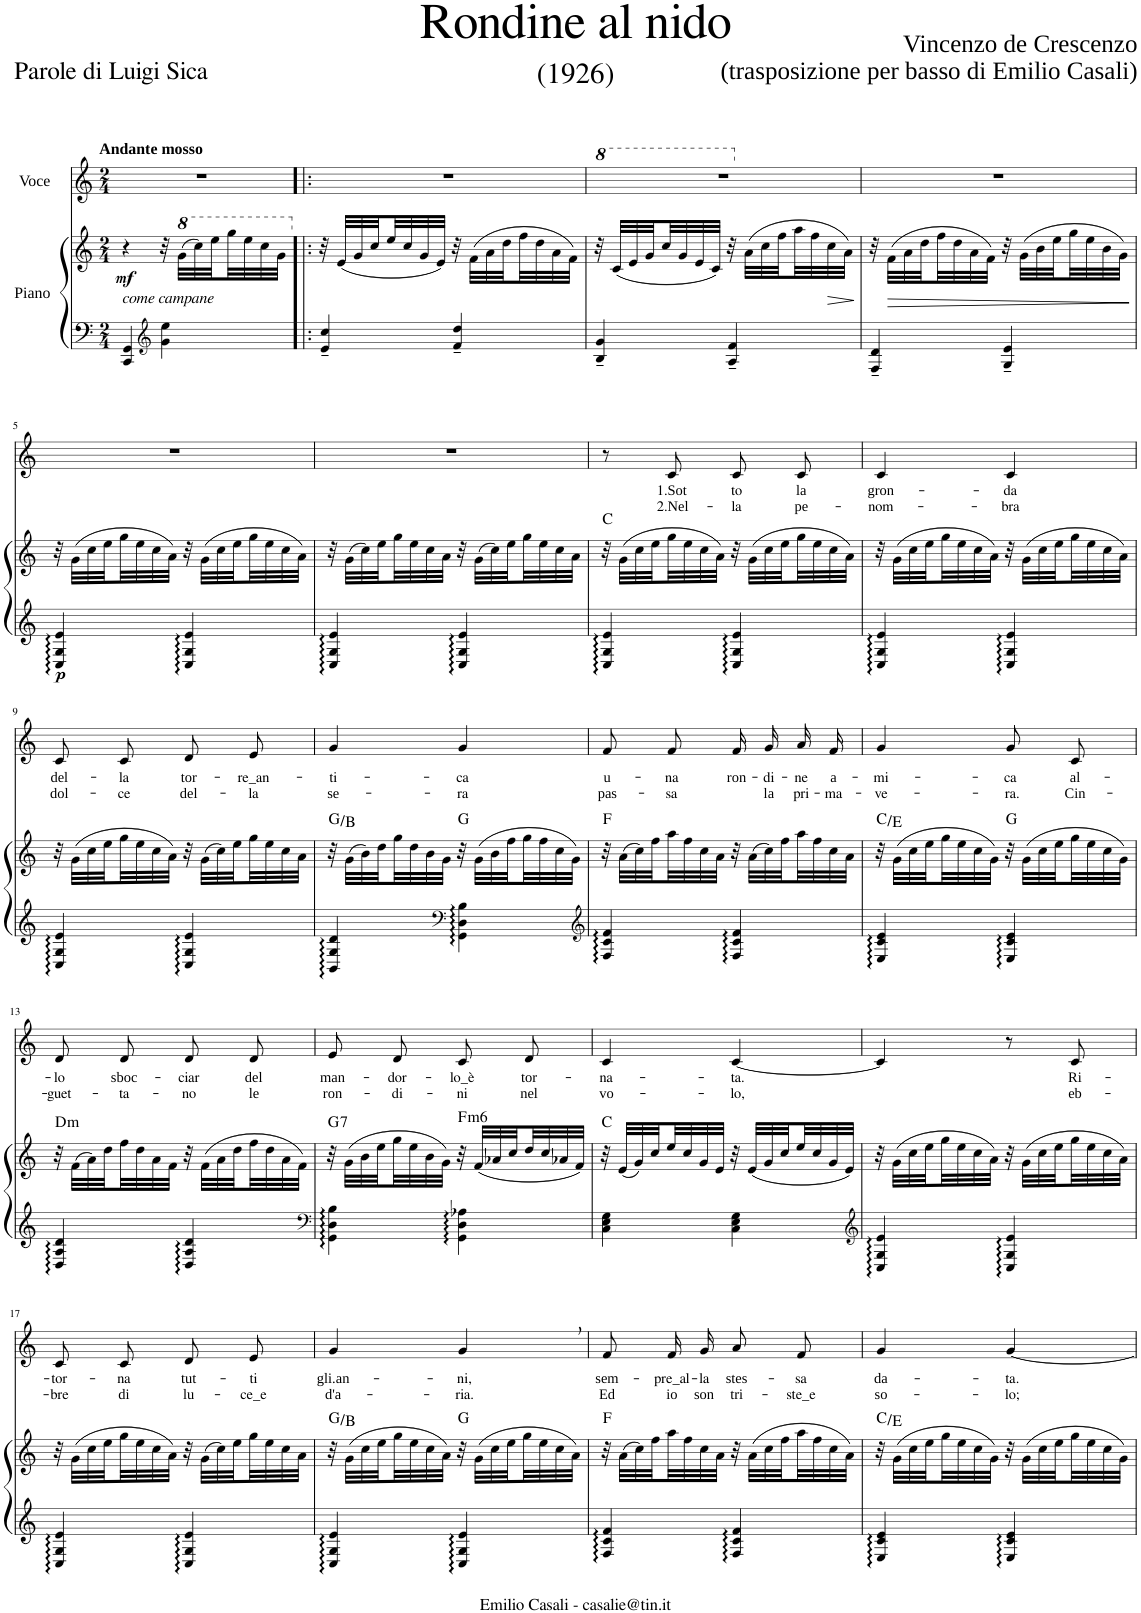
**kern	**kern	**dynam	**harte	**kern	**text	**text
*part2	*part2	*part2	*part2	*part1	*part1	*part1
*staff3	*staff2	*staff2/3	*	*staff1	*staff1	*staff1
*I"Piano	*	*	*	*I"Voce	*	*
*I'Pno	*	*	*	*	*	*
*clefF4	*clefG2	*	*	*clefG2	*	*
*k[]	*k[]	*	*	*k[]	*	*
*M2/4	*M2/4	*	*	*M2/4	*	*
=1	=1	=1	=1	=1	=1	=1
!	!	!	!	!LO:TX:a:B:t=Andante mosso	!	!
!LO:TX:a:i:t=come campane	!	!	!	!	!	!
!	!	!LO:DY:b	!	!	!	!
4CC/ 4GG/	4r	mf	.	2r	.	.
*clefG2	*	*	*	*	*	*
4g\ 4ee\	32r	.	.	.	.	.
*	*8va	*	*	*	*	*
.	(32gg\LLL	.	.	.	.	.
.	32ccc\)	.	.	.	.	.
.	32eee\	.	.	.	.	.
.	32ggg\	.	.	.	.	.
.	32eee\	.	.	.	.	.
.	32ccc\	.	.	.	.	.
.	32gg\JJJ	.	.	.	.	.
=2!|:	=2!|:	=2!|:	=2!|:	=2!|:	=2!|:	=2!|:
*	*X8va	*	*	*	*	*
4e/~ 4cc/~	32r	.	.	2r	.	.
.	(32e/LLL	.	.	.	.	.
.	32g/	.	.	.	.	.
.	32cc/	.	.	.	.	.
.	32ee/	.	.	.	.	.
.	32cc/	.	.	.	.	.
.	32g/	.	.	.	.	.
.	32e/JJJ)	.	.	.	.	.
4f/~ 4dd/~	32r	.	.	.	.	.
.	(32f\LLL	.	.	.	.	.
.	32a\	.	.	.	.	.
.	32dd\	.	.	.	.	.
.	32ff\	.	.	.	.	.
.	32dd\	.	.	.	.	.
.	32a\	.	.	.	.	.
.	32f\JJJ)	.	.	.	.	.
=3	=3	=3	=3	=3	=3	=3
*	*	*	*	*8va	*	*
4B/~ 4g/~	32r	.	.	2r	.	.
.	(32c/LLL	.	.	.	.	.
.	32e/	.	.	.	.	.
.	32g/	.	.	.	.	.
.	32cc/	.	.	.	.	.
.	32g/	.	.	.	.	.
.	32e/	.	.	.	.	.
.	32c/JJJ)	.	.	.	.	.
4A/~ 4f/~	32r	.	.	.	.	.
.	(32a\LLL	.	.	.	.	.
.	32cc\	.	.	.	.	.
.	32ff\	.	.	.	.	.
.	32aa\	.	.	.	.	.
.	32ff\	.	.	.	.	.
!	!	!LO:HP:b	!	!	!	!
.	32cc\	>	.	.	.	.
.	32a\JJJ)	.	.	.	.	.
.	.	]	.	.	.	.
=4	=4	=4	=4	=4	=4	=4
*	*	*	*	*X8va	*	*
4F/~ 4d/~	32r	.	.	2r	.	.
!	!	!LO:HP:b	!	!	!	!
.	(32f\LLL	>	.	.	.	.
.	32a\	.	.	.	.	.
.	32dd\	.	.	.	.	.
.	32ff\	.	.	.	.	.
.	32dd\	.	.	.	.	.
.	32a\	.	.	.	.	.
.	32f\JJJ)	.	.	.	.	.
4G/~ 4e/~	32r	.	.	.	.	.
.	(32g\LLL	.	.	.	.	.
.	32b\	.	.	.	.	.
.	32ee\	.	.	.	.	.
.	32gg\	.	.	.	.	.
.	32ee\	.	.	.	.	.
.	32b\	.	.	.	.	.
.	32g\JJJ)	.	.	.	.	.
.	.	]	.	.	.	.
!!LO:LB:g=z
=5	=5	=5	=5	=5	=5	=5
!	!	!LO:DY:b=2	!	!	!	!
4C/ 4G/ 4e/	32r	p	.	2r	.	.
.	(32g\LLL	.	.	.	.	.
.	32cc\	.	.	.	.	.
.	32ee\	.	.	.	.	.
.	32gg\	.	.	.	.	.
.	32ee\	.	.	.	.	.
.	32cc\	.	.	.	.	.
.	32a\JJJ)	.	.	.	.	.
4C/ 4G/ 4e/	32r	.	.	.	.	.
.	(32g\LLL	.	.	.	.	.
.	32cc\	.	.	.	.	.
.	32ee\	.	.	.	.	.
.	32gg\	.	.	.	.	.
.	32ee\	.	.	.	.	.
.	32cc\	.	.	.	.	.
.	32a\JJJ)	.	.	.	.	.
=6	=6	=6	=6	=6	=6	=6
4C/ 4G/ 4e/	32r	.	.	2r	.	.
.	(32g\LLL	.	.	.	.	.
.	32cc\)	.	.	.	.	.
.	32ee\	.	.	.	.	.
.	32gg\	.	.	.	.	.
.	32ee\	.	.	.	.	.
.	32cc\	.	.	.	.	.
.	32a\JJJ	.	.	.	.	.
4C/ 4G/ 4e/	32r	.	.	.	.	.
.	(32g\LLL	.	.	.	.	.
.	32cc\)	.	.	.	.	.
.	32ee\	.	.	.	.	.
.	32gg\	.	.	.	.	.
.	32ee\	.	.	.	.	.
.	32cc\	.	.	.	.	.
.	32a\JJJ	.	.	.	.	.
=7	=7	=7	=7	=7	=7	=7
4C/ 4G/ 4e/	32r	.	C:maj	8r	.	.
.	(32g\LLL	.	.	.	.	.
.	32cc\	.	.	.	.	.
.	32ee\	.	.	.	.	.
!	!	!	!	!	!LO:LY:b	!LO:LY:b
.	32gg\	.	.	8c/	1. Sot	2. Nel
.	32ee\	.	.	.	.	.
.	32cc\	.	.	.	.	.
.	32a\JJJ)	.	.	.	.	.
!	!	!	!	!	!LO:LY:b	!LO:LY:b
4C/ 4G/ 4e/	32r	.	.	8c/L	to	-la
.	(32g\LLL	.	.	.	.	.
.	32cc\	.	.	.	.	.
.	32ee\	.	.	.	.	.
!	!	!	!	!	!LO:LY:b	!LO:LY:b
.	32gg\	.	.	8c/J	la	pe-
.	32ee\	.	.	.	.	.
.	32cc\	.	.	.	.	.
.	32a\JJJ)	.	.	.	.	.
=8	=8	=8	=8	=8	=8	=8
!	!	!	!	!	!LO:LY:b	!LO:LY:b
4C/ 4G/ 4e/	32r	.	.	4c/	gron-	-nom-
.	(32g\LLL	.	.	.	.	.
.	32cc\	.	.	.	.	.
.	32ee\	.	.	.	.	.
.	32gg\	.	.	.	.	.
.	32ee\	.	.	.	.	.
.	32cc\	.	.	.	.	.
.	32a\JJJ)	.	.	.	.	.
!	!	!	!	!	!LO:LY:b	!LO:LY:b
4C/ 4G/ 4e/	32r	.	.	4c/	-da	-bra
.	(32g\LLL	.	.	.	.	.
.	32cc\	.	.	.	.	.
.	32ee\	.	.	.	.	.
.	32gg\	.	.	.	.	.
.	32ee\	.	.	.	.	.
.	32cc\	.	.	.	.	.
.	32a\JJJ)	.	.	.	.	.
!!LO:LB:g=z
=9	=9	=9	=9	=9	=9	=9
!	!	!	!	!	!LO:LY:b	!LO:LY:b
4C/ 4G/ 4e/	32r	.	.	8c/L	del-	dol-
.	(32g\LLL	.	.	.	.	.
.	32cc\	.	.	.	.	.
.	32ee\	.	.	.	.	.
!	!	!	!	!	!LO:LY:b	!LO:LY:b
.	32gg\	.	.	8c/J	-la	-ce
.	32ee\	.	.	.	.	.
.	32cc\	.	.	.	.	.
.	32a\JJJ)	.	.	.	.	.
!	!	!	!	!	!LO:LY:b	!LO:LY:b
4C/ 4G/ 4e/	32r	.	.	8d/L	tor-	del-
.	(32g\LLL	.	.	.	.	.
.	32cc\)	.	.	.	.	.
.	32ee\	.	.	.	.	.
!	!	!	!	!	!LO:LY:b	!LO:LY:b
.	32gg\	.	.	8e/J	-re_an-	-la
.	32ee\	.	.	.	.	.
.	32cc\	.	.	.	.	.
.	32a\JJJ	.	.	.	.	.
=10	=10	=10	=10	=10	=10	=10
!	!	!	!	!	!LO:LY:b	!LO:LY:b
4BB/ 4G/ 4d/	32r	.	G:maj/3	4g/	-ti-	se-
.	(32g\LLL	.	.	.	.	.
.	32b\)	.	.	.	.	.
.	32dd\	.	.	.	.	.
.	32gg\	.	.	.	.	.
.	32dd\	.	.	.	.	.
.	32b\	.	.	.	.	.
.	32g\JJJ	.	.	.	.	.
*clefF4	*	*	*	*	*	*
!	!	!	!	!	!LO:LY:b	!LO:LY:b
4GG\ 4D\ 4B\	32r	.	G:maj	4g/	-ca	-ra
.	(32g\LLL	.	.	.	.	.
.	32b\	.	.	.	.	.
.	32ff\	.	.	.	.	.
.	32gg\	.	.	.	.	.
.	32ff\	.	.	.	.	.
.	32cc\	.	.	.	.	.
.	32g\JJJ)	.	.	.	.	.
=11	=11	=11	=11	=11	=11	=11
*clefG2	*	*	*	*	*	*
!	!	!	!	!	!LO:LY:b	!LO:LY:b
4F/ 4c/ 4f/	32r	.	F:maj	8f/L	u-	pas-
.	(32a\LLL	.	.	.	.	.
.	32cc\)	.	.	.	.	.
.	32ff\	.	.	.	.	.
!	!	!	!	!	!LO:LY:b	!LO:LY:b
.	32aa\	.	.	8f/J	-na	-sa
.	32ff\	.	.	.	.	.
.	32cc\	.	.	.	.	.
.	32a\JJJ	.	.	.	.	.
!	!	!	!	!	!LO:LY:b	!
4F/ 4c/ 4f/	32r	.	.	16f/LL	ron-	.
.	(32a\LLL	.	.	.	.	.
!	!	!	!	!	!LO:LY:b	!LO:LY:b
.	32cc\)	.	.	16g/J	-di-	la
.	32ff\	.	.	.	.	.
!	!	!	!	!	!LO:LY:b	!LO:LY:b
.	32aa\	.	.	16a/L	-ne	pri-
.	32ff\	.	.	.	.	.
!	!	!	!	!	!LO:LY:b	!LO:LY:b
.	32cc\	.	.	16f/JJ	a-	-ma-
.	32a\JJJ	.	.	.	.	.
=12	=12	=12	=12	=12	=12	=12
!	!	!	!	!	!LO:LY:b	!LO:LY:b
4E/ 4c/ 4e/	32r	.	C:maj/3	4g/	-mi-	-ve-
.	(32g\LLL	.	.	.	.	.
.	32cc\	.	.	.	.	.
.	32ee\	.	.	.	.	.
.	32gg\	.	.	.	.	.
.	32ee\	.	.	.	.	.
.	32cc\	.	.	.	.	.
.	32g\JJJ)	.	.	.	.	.
!	!	!	!	!	!LO:LY:b	!LO:LY:b
4E/ 4c/ 4e/	32r	.	G:maj	8g/L	-ca	-ra.
.	(32g\LLL	.	.	.	.	.
.	32cc\	.	.	.	.	.
.	32ee\	.	.	.	.	.
!	!	!	!	!	!LO:LY:b	!LO:LY:b
.	32gg\	.	.	8c/J	al-	Cin-
.	32ee\	.	.	.	.	.
.	32cc\	.	.	.	.	.
.	32g\JJJ)	.	.	.	.	.
!!LO:LB:g=z
=13	=13	=13	=13	=13	=13	=13
!	!	!	!LO:H:kt=m	!	!LO:LY:b	!LO:LY:b
4D/ 4A/ 4d/	32r	.	D:min	8d/L	-lo	-guet-
.	(32f\LLL	.	.	.	.	.
.	32a\)	.	.	.	.	.
.	32dd\	.	.	.	.	.
!	!	!	!	!	!LO:LY:b	!LO:LY:b
.	32ff\	.	.	8d/J	sboc-	-ta-
.	32dd\	.	.	.	.	.
.	32a\	.	.	.	.	.
.	32f\JJJ	.	.	.	.	.
!	!	!	!	!	!LO:LY:b	!LO:LY:b
4D/ 4A/ 4d/	32r	.	.	8d/L	-ciar	-no
.	(32f\LLL	.	.	.	.	.
.	32a\	.	.	.	.	.
.	32dd\	.	.	.	.	.
!	!	!	!	!	!LO:LY:b	!LO:LY:b
.	32ff\	.	.	8d/J	del	le
.	32dd\	.	.	.	.	.
.	32a\	.	.	.	.	.
.	32f\JJJ)	.	.	.	.	.
=14	=14	=14	=14	=14	=14	=14
*clefF4	*	*	*	*	*	*
!	!	!	!LO:H:kt=7	!	!LO:LY:b	!LO:LY:b
4GG\ 4D\ 4B\	32r	.	G:7	8e/L	man-	ron-
.	(32g\LLL	.	.	.	.	.
.	32b\	.	.	.	.	.
.	32ee\	.	.	.	.	.
!	!	!	!	!	!LO:LY:b	!LO:LY:b
.	32gg\	.	.	8d/J	-dor-	-di-
.	32ee\	.	.	.	.	.
.	32b\	.	.	.	.	.
.	32g\JJJ)	.	.	.	.	.
!	!	!	!LO:H:kt=m6	!	!LO:LY:b	!LO:LY:b
4GG\ 4D\ 4A-X\	32r	.	F:min6	8c/L	-lo_è	-ni
.	(32f/LLL	.	.	.	.	.
.	32a-X/	.	.	.	.	.
.	32cc/	.	.	.	.	.
!	!	!	!	!	!LO:LY:b	!LO:LY:b
.	32dd/	.	.	8d/J	tor-	nel
.	32cc/	.	.	.	.	.
.	32a-X/	.	.	.	.	.
.	32f/JJJ)	.	.	.	.	.
=15	=15	=15	=15	=15	=15	=15
!	!	!	!	!	!LO:LY:b	!LO:LY:b
4C\ 4E\ 4G\	32r	.	C:maj	4c/	-na-	vo-
.	(32e/LLL	.	.	.	.	.
.	32g/)	.	.	.	.	.
.	32cc/	.	.	.	.	.
.	32ee/	.	.	.	.	.
.	32cc/	.	.	.	.	.
.	32g/	.	.	.	.	.
.	32e/JJJ	.	.	.	.	.
!	!	!	!	!	!LO:LY:b	!LO:LY:b
4C\ 4E\ 4G\	32r	.	.	[4c/	-ta.	-lo,
.	(32e/LLL	.	.	.	.	.
.	32g/	.	.	.	.	.
.	32cc/	.	.	.	.	.
.	32ee/	.	.	.	.	.
.	32cc/	.	.	.	.	.
.	32g/	.	.	.	.	.
.	32e/JJJ)	.	.	.	.	.
=16	=16	=16	=16	=16	=16	=16
*clefG2	*	*	*	*	*	*
4C/ 4G/ 4e/	32r	.	.	4c/]	.	.
.	(32g\LLL	.	.	.	.	.
.	32cc\	.	.	.	.	.
.	32ee\	.	.	.	.	.
.	32gg\	.	.	.	.	.
.	32ee\	.	.	.	.	.
.	32cc\	.	.	.	.	.
.	32a\JJJ)	.	.	.	.	.
4C/ 4G/ 4e/	32r	.	.	8r	.	.
.	(32g\LLL	.	.	.	.	.
.	32cc\	.	.	.	.	.
.	32ee\	.	.	.	.	.
!	!	!	!	!	!LO:LY:b	!LO:LY:b
.	32gg\	.	.	8c/	Ri-	eb-
.	32ee\	.	.	.	.	.
.	32cc\	.	.	.	.	.
.	32a\JJJ)	.	.	.	.	.
!!LO:LB:g=z
=17	=17	=17	=17	=17	=17	=17
!	!	!	!	!	!LO:LY:b	!LO:LY:b
4C/ 4G/ 4e/	32r	.	.	8c/L	-tor-	-bre
.	(32g\LLL	.	.	.	.	.
.	32cc\	.	.	.	.	.
.	32ee\	.	.	.	.	.
!	!	!	!	!	!LO:LY:b	!LO:LY:b
.	32gg\	.	.	8c/J	-na	di
.	32ee\	.	.	.	.	.
.	32cc\	.	.	.	.	.
.	32a\JJJ)	.	.	.	.	.
!	!	!	!	!	!LO:LY:b	!LO:LY:b
4C/ 4G/ 4e/	32r	.	.	8d/L	tut-	lu-
.	(32g\LLL	.	.	.	.	.
.	32cc\)	.	.	.	.	.
.	32ee\	.	.	.	.	.
!	!	!	!	!	!LO:LY:b	!LO:LY:b
.	32gg\	.	.	8e/J	-ti	-ce_e
.	32ee\	.	.	.	.	.
.	32cc\	.	.	.	.	.
.	32a\JJJ	.	.	.	.	.
=18	=18	=18	=18	=18	=18	=18
!	!	!	!	!	!LO:LY:b	!LO:LY:b
4C/ 4G/ 4e/	32r	.	G:maj/3	4g/	gli.an-	d'a-
.	(32g\LLL	.	.	.	.	.
.	32cc\	.	.	.	.	.
.	32ee\	.	.	.	.	.
.	32gg\	.	.	.	.	.
.	32ee\	.	.	.	.	.
.	32cc\	.	.	.	.	.
.	32a\JJJ)	.	.	.	.	.
!	!	!	!	!	!LO:LY:b	!LO:LY:b
4C/ 4G/ 4e/	32r	.	G:maj	4g,/	-ni,	-ria.
.	(32g\LLL	.	.	.	.	.
.	32cc\	.	.	.	.	.
.	32ee\	.	.	.	.	.
.	32gg\	.	.	.	.	.
.	32ee\	.	.	.	.	.
.	32cc\	.	.	.	.	.
.	32a\JJJ)	.	.	.	.	.
=19	=19	=19	=19	=19	=19	=19
!	!	!	!	!	!LO:LY:b	!LO:LY:b
4F/ 4c/ 4f/	32r	.	F:maj	8f/L	sem-	Ed
.	(32a\LLL	.	.	.	.	.
.	32cc\)	.	.	.	.	.
.	32ff\	.	.	.	.	.
!	!	!	!	!	!LO:LY:b	!LO:LY:b
.	32aa\	.	.	16f/L	-pre_al-	io
.	32ff\	.	.	.	.	.
!	!	!	!	!	!LO:LY:b	!LO:LY:b
.	32cc\	.	.	16g/JJ	-la	son
.	32a\JJJ	.	.	.	.	.
!	!	!	!	!	!LO:LY:b	!LO:LY:b
4F/ 4c/ 4f/	32r	.	.	8a/L	stes-	tri-
.	(32a\LLL	.	.	.	.	.
.	32cc\	.	.	.	.	.
.	32ff\	.	.	.	.	.
!	!	!	!	!	!LO:LY:b	!LO:LY:b
.	32aa\	.	.	8f/J	-sa	-ste_e
.	32ff\	.	.	.	.	.
.	32cc\	.	.	.	.	.
.	32a\JJJ)	.	.	.	.	.
=20	=20	=20	=20	=20	=20	=20
!	!	!	!	!	!LO:LY:b	!LO:LY:b
4E/ 4c/ 4e/	32r	.	C:maj/3	4g/	da-	so-
.	(32g\LLL	.	.	.	.	.
.	32cc\	.	.	.	.	.
.	32ee\	.	.	.	.	.
.	32gg\	.	.	.	.	.
.	32ee\	.	.	.	.	.
.	32cc\	.	.	.	.	.
.	32g\JJJ)	.	.	.	.	.
!	!	!	!	!	!LO:LY:b	!LO:LY:b
4E/ 4c/ 4e/	32r	.	.	[4g/	-ta.	-lo;
.	(32g\LLL	.	.	.	.	.
.	32cc\	.	.	.	.	.
.	32ee\	.	.	.	.	.
.	32gg\	.	.	.	.	.
.	32ee\	.	.	.	.	.
.	32cc\	.	.	.	.	.
.	32g\JJJ)	.	.	.	.	.
=	=	=	=	=	=	=
*-	*-	*-	*-	*-	*-	*-
